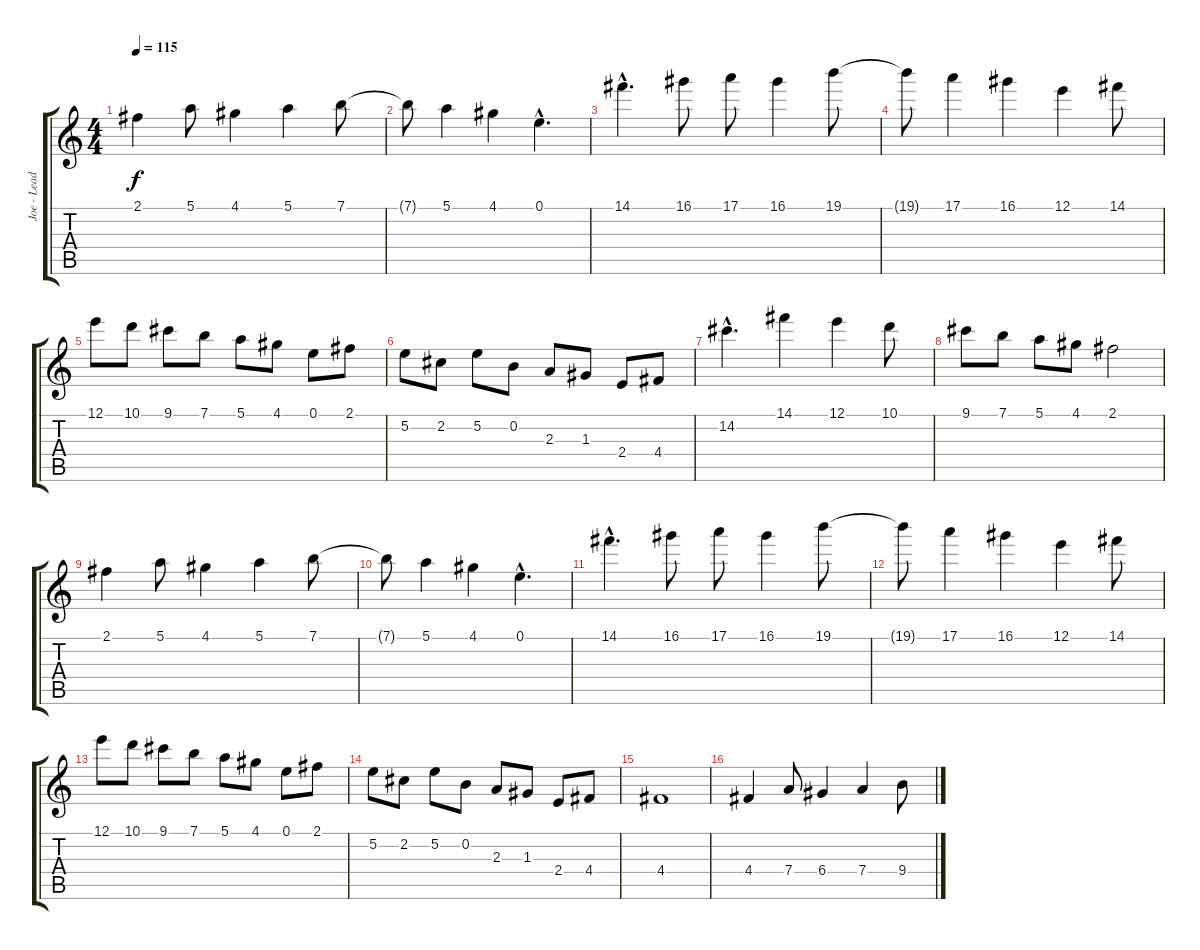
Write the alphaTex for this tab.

\track ("Joe - Lead guitar" "Joe - Lead") {instrument distortionguitar}
\staff {score tabs}
\tuning (E4 B3 G3 D3 A2 D2) {hide}
\ts (4 4)
\tempo 115
\clef g2
\ks c
2.1.4{dy f} 5.1.8 4.1.4 5.1.4 7.1.8 |
7.1{t}.8 5.1.4 4.1.4 0.1{hac}.4{d} |
14.1{hac}.4{d} 16.1.8 17.1.8 16.1.4 19.1.8 |
19.1{t}.8 17.1.4 16.1.4 12.1.4 14.1.8 |
12.1.8 10.1.8 9.1.8 7.1.8 5.1.8 4.1.8 0.1.8 2.1.8 |
5.2.8 2.2.8 5.2.8 0.2.8 2.3.8 1.3.8 2.4.8 4.4.8 |
14.2{hac}.4{d} 14.1.4 12.1.4 10.1.8 |
9.1.8 7.1.8 5.1.8 4.1.8 2.1.2 |
2.1.4 5.1.8 4.1.4 5.1.4 7.1.8 |
7.1{t}.8 5.1.4 4.1.4 0.1{hac}.4{d} |
14.1{hac}.4{d} 16.1.8 17.1.8 16.1.4 19.1.8 |
19.1{t}.8 17.1.4 16.1.4 12.1.4 14.1.8 |
12.1.8 10.1.8 9.1.8 7.1.8 5.1.8 4.1.8 0.1.8 2.1.8 |
5.2.8 2.2.8 5.2.8 0.2.8 2.3.8 1.3.8 2.4.8 4.4.8 |
4.4.1 |
4.4.4 7.4.8 6.4.4 7.4.4 9.4.8
